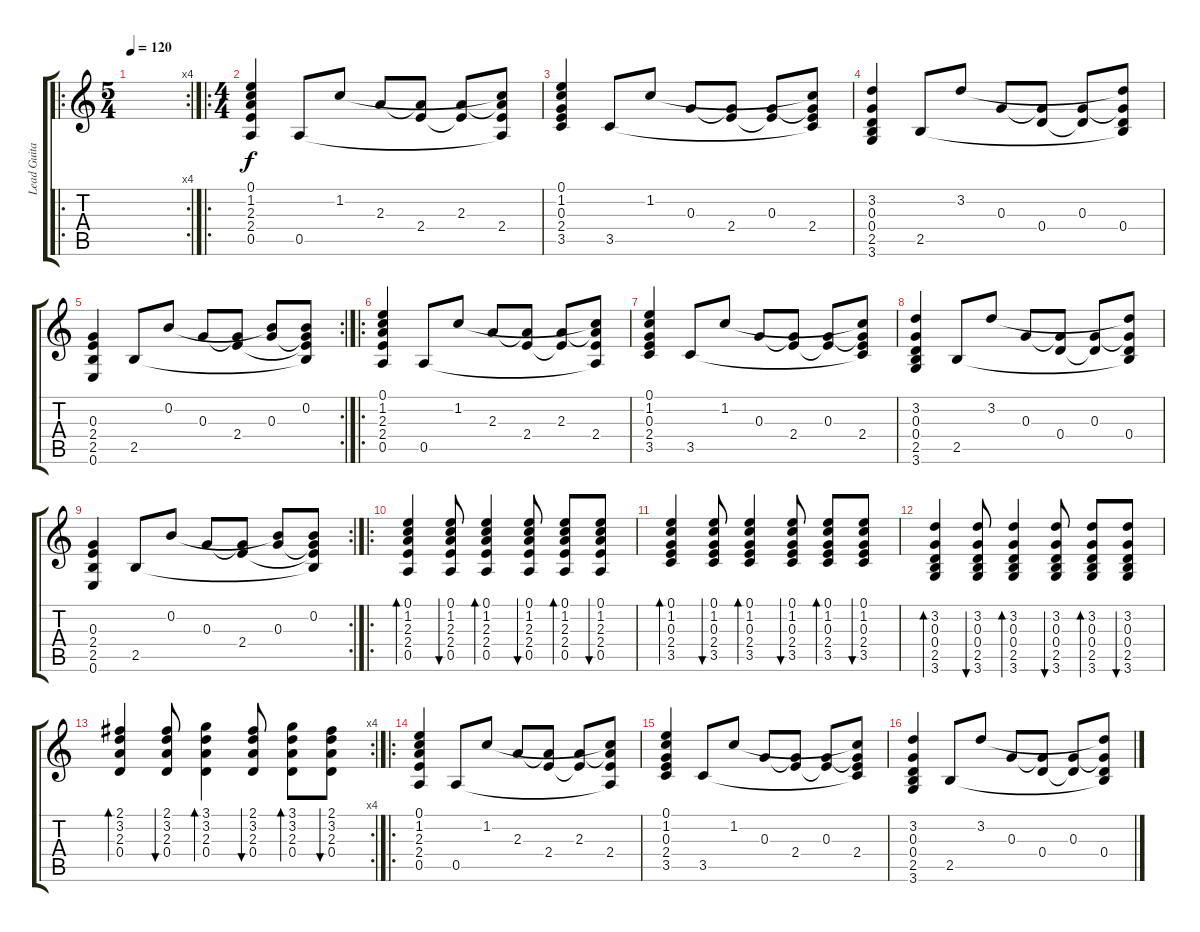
\track ("Lead Guitar " "Lead Guita") {instrument acousticguitarnylon}
\staff {score tabs}
\tuning (E4 B3 G3 D3 A2 E2) {hide}
\ro
\rc 4
\ts (5 4)
\tempo 120
\clef g2
\ks c
|
\ro
\ts (4 4)
(0.1 1.2 2.3 2.4 0.5).4 0.5.8 1.2.8 2.3.8 (2.3{t} 2.4).8 (2.3 2.4{t}).8 (1.2{t} 2.3{t} 2.4 0.5{t}).8 |
(0.1 1.2 0.3 2.4 3.5).4 3.5.8 1.2.8 0.3.8 (0.3{t} 2.4).8 (0.3 2.4{t}).8 (1.2{t} 0.3{t} 2.4 3.5{t}).8 |
(3.2 0.3 0.4 2.5 3.6).4 2.5.8 3.2.8 0.3.8 (0.3{t} 0.4).8 (0.3 0.4{t}).8 (3.2{t} 0.3{t} 0.4 2.5{t}).8 |
\rc 2
(0.3 2.4 2.5 0.6).4 2.5.8 0.2.8 0.3.8 (0.3{t} 2.4).8 (0.2{t} 0.3).8 (0.2 0.3{t} 2.4{t} 2.5{t}).8 |
\ro
(0.1 1.2 2.3 2.4 0.5).4 0.5.8 1.2.8 2.3.8 (2.3{t} 2.4).8 (2.3 2.4{t}).8 (1.2{t} 2.3{t} 2.4 0.5{t}).8 |
(0.1 1.2 0.3 2.4 3.5).4 3.5.8 1.2.8 0.3.8 (0.3{t} 2.4).8 (0.3 2.4{t}).8 (1.2{t} 0.3{t} 2.4 3.5{t}).8 |
(3.2 0.3 0.4 2.5 3.6).4 2.5.8 3.2.8 0.3.8 (0.3{t} 0.4).8 (0.3 0.4{t}).8 (3.2{t} 0.3{t} 0.4 2.5{t}).8 |
\rc 2
(0.3 2.4 2.5 0.6).4 2.5.8 0.2.8 0.3.8 (0.3{t} 2.4).8 (0.2{t} 0.3).8 (0.2 0.3{t} 2.4{t} 2.5{t}).8 |
\ro
(0.1 1.2 2.3 2.4 0.5).4{bd 60} (0.1 1.2 2.3 2.4 0.5).8{bu 60} (0.1 1.2 2.3 2.4 0.5).4{bd 60} (0.1 1.2 2.3 2.4 0.5).8{bu 60} (0.1 1.2 2.3 2.4 0.5).8{bd 60} (0.1 1.2 2.3 2.4 0.5).8{bu 60} |
(0.1 1.2 0.3 2.4 3.5).4{bd 60} (0.1 1.2 0.3 2.4 3.5).8{bu 60} (0.1 1.2 0.3 2.4 3.5).4{bd 60} (0.1 1.2 0.3 2.4 3.5).8{bu 60} (0.1 1.2 0.3 2.4 3.5).8{bd 60} (0.1 1.2 0.3 2.4 3.5).8{bu 60} |
(3.2 0.3 0.4 2.5 3.6).4{bd 60} (3.2 0.3 0.4 2.5 3.6).8{bu 60} (3.2 0.3 0.4 2.5 3.6).4{bd 60} (3.2 0.3 0.4 2.5 3.6).8{bu 60} (3.2 0.3 0.4 2.5 3.6).8{bd 60} (3.2 0.3 0.4 2.5 3.6).8{bu 60} |
\rc 4
(2.1 3.2 2.3 0.4).4{bd 60} (2.1 3.2 2.3 0.4).8{bu 60} (3.1 3.2 2.3 0.4).4{bd 60} (2.1 3.2 2.3 0.4).8{bu 60} (3.1 3.2 2.3 0.4).8{bd 60} (2.1 3.2 2.3 0.4).8{bu 60} |
\ro
(0.1 1.2 2.3 2.4 0.5).4 0.5.8 1.2.8 2.3.8 (2.3{t} 2.4).8 (2.3 2.4{t}).8 (1.2{t} 2.3{t} 2.4 0.5{t}).8 |
(0.1 1.2 0.3 2.4 3.5).4 3.5.8 1.2.8 0.3.8 (0.3{t} 2.4).8 (0.3 2.4{t}).8 (1.2{t} 0.3{t} 2.4 3.5{t}).8 |
(3.2 0.3 0.4 2.5 3.6).4 2.5.8 3.2.8 0.3.8 (0.3{t} 0.4).8 (0.3 0.4{t}).8 (3.2{t} 0.3{t} 0.4 2.5{t}).8
